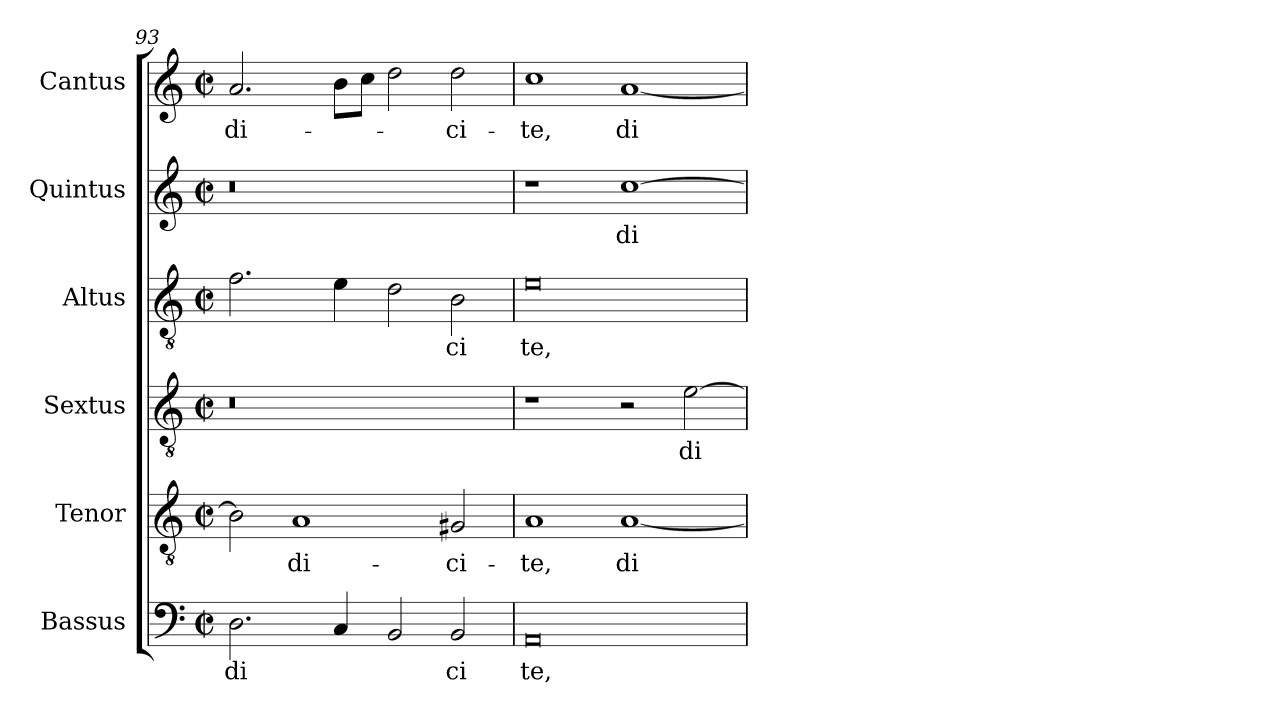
**kern	**text	**kern	**text	**kern	**text	**kern	**text	**kern	**text	**kern	**text
*part6	*part6	*part5	*part5	*part4	*part4	*part3	*part3	*part2	*part2	*part1	*part1
*staff6	*staff6	*staff5	*staff5	*staff4	*staff4	*staff3	*staff3	*staff2	*staff2	*staff1	*staff1
*I"Bassus	*	*I"Tenor	*	*I"Sextus	*	*I"Altus	*	*I"Quintus	*	*I"Cantus	*
!!LO:LB:g=z
*clefF4	*	*clefGv2	*	*clefGv2	*	*clefGv2	*	*clefG2	*	*clefG2	*
*M2/2	*	*M2/2	*	*M2/2	*	*M2/2	*	*M2/2	*	*M2/2	*
*met(c|)	*	*met(c|)	*	*met(c|)	*	*met(c|)	*	*met(c|)	*	*met(c|)	*
=93	=93	=93	=93	=93	=93	=93	=93	=93	=93	=93	=93
!	!LO:LY:b:cj	!	!	!	!	!	!	!	!	!	!LO:LY:b:cj
2.D\	di	2B\]	.	0r	.	2.f\	.	0r	.	2.a/	di-
!	!	!	!LO:LY:b:cj	!	!	!	!	!	!	!	!
.	.	1A	di-	.	.	.	.	.	.	.	.
4C/	.	.	.	.	.	4e\	.	.	.	8b\L	.
.	.	.	.	.	.	.	.	.	.	8cc\J	.
2BB/	.	.	.	.	.	2d\	.	.	.	2dd\	.
!	!LO:LY:b:cj	!	!LO:LY:b:cj	!	!	!	!LO:LY:b:cj	!	!	!	!LO:LY:b:cj
2BB/	ci	2G#/	-ci-	.	.	2B\	-ci	.	.	2dd\	-ci-
=94	=94	=94	=94	=94	=94	=94	=94	=94	=94	=94	=94
!	!LO:LY:b:cj	!	!LO:LY:b:cj	!	!	!	!LO:LY:b:cj	!	!	!	!LO:LY:b:cj
0AA	te,	1A	-te,	1r	.	0e	te,	1r	.	1cc	-te,
!	!	!	!LO:LY:b:cj	!	!	!	!	!	!LO:LY:b:cj	!	!LO:LY:b:cj
.	.	[<1A	di-	2r	.	.	.	[>1cc	di-	[<1a	di-
!	!	!	!	!	!LO:LY:b:cj	!	!	!	!	!	!
.	.	.	.	[>2e\	di	.	.	.	.	.	.
=	=	=	=	=	=	=	=	=	=	=	=
*-	*-	*-	*-	*-	*-	*-	*-	*-	*-	*-	*-
